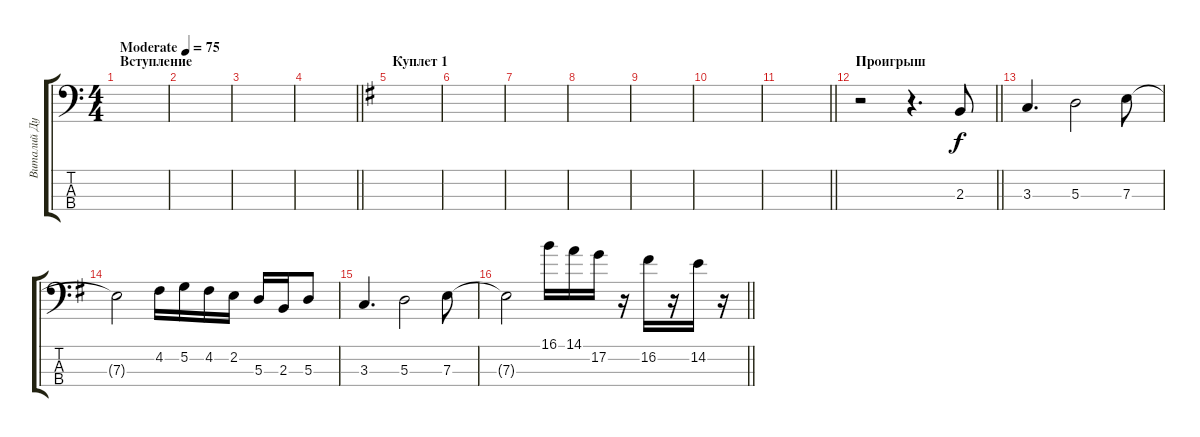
\track ("Виталий Дубинин" "Виталий Ду") {instrument electricbassfinger}
\staff {score tabs}
\tuning (G2 D2 A1 E1) {hide}
\ts (4 4)
\section ("" "Вступление")
\tempo (75 "Moderate")
\clef f4
\ks c
|
|
|
\barLineRight lightlight
|
\section ("" "Куплет 1")
\ks eminor
|
|
|
|
|
|
\barLineRight lightlight
|
\section ("" "Проигрыш")
\barLineRight lightlight
r.2 r.4{d} 2.3.8 |
3.3.4{d} 5.3.2 7.3.8 |
7.3{t}.2 4.2.16 5.2.16 4.2.16 2.2.16 5.3.16 2.3.16 5.3.8 |
3.3.4{d} 5.3.2 7.3.8 |
\barLineRight lightlight
7.3{t}.2 16.1.16 14.1.16 17.2.16 r.16 16.2.16 r.16 14.2.16 r.16
